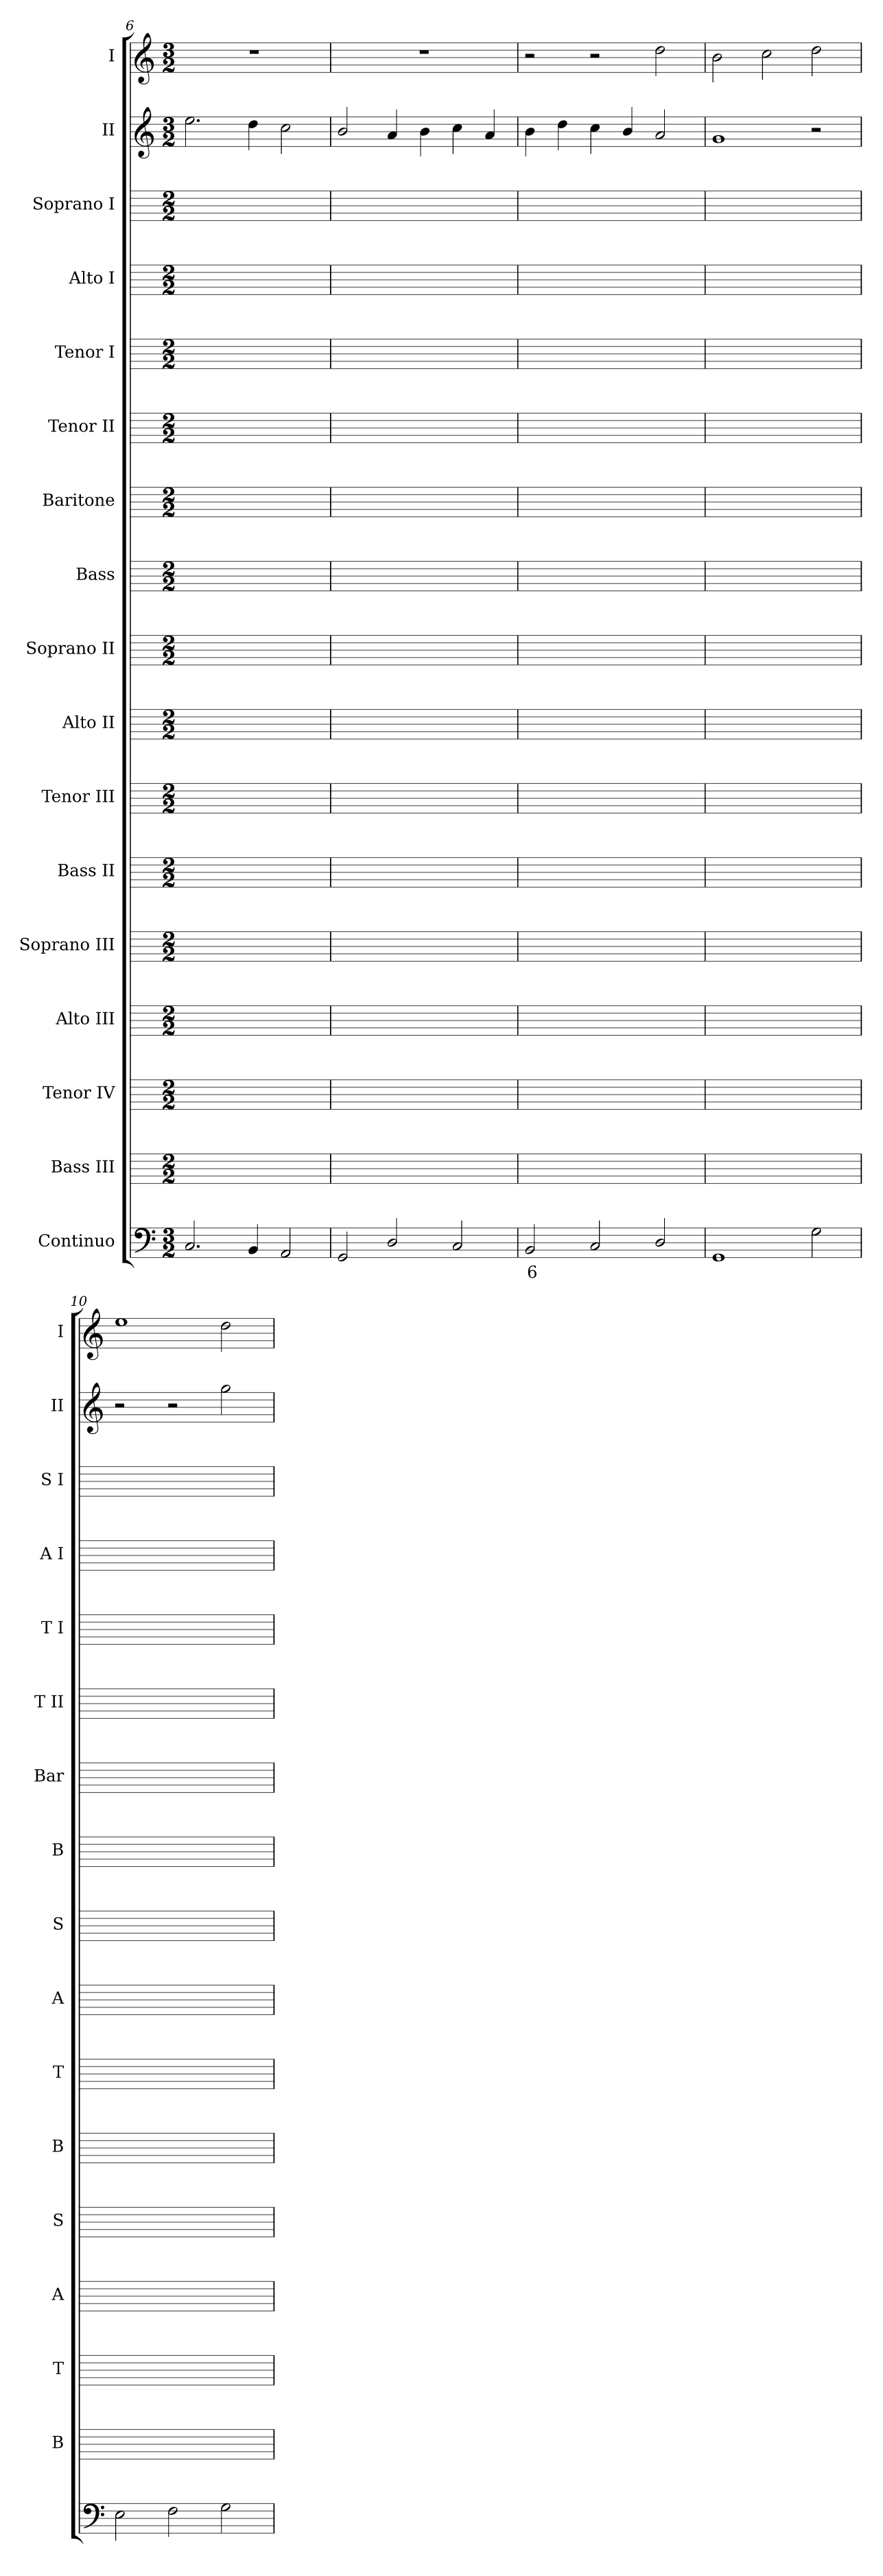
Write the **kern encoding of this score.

**kern	**text	**kern	**kern	**kern	**kern	**kern	**kern	**kern	**kern	**kern	**kern	**kern	**kern	**kern	**kern	**kern	**kern
*part17	*part17	*part16	*part15	*part14	*part13	*part12	*part11	*part10	*part9	*part8	*part7	*part6	*part5	*part4	*part3	*part2	*part1
*staff17	*staff17	*staff16	*staff15	*staff14	*staff13	*staff12	*staff11	*staff10	*staff9	*staff8	*staff7	*staff6	*staff5	*staff4	*staff3	*staff2	*staff1
*I"Continuo	*	*I"Bass III	*I"Tenor IV	*I"Alto III	*I"Soprano III	*I"Bass II	*I"Tenor III	*I"Alto II	*I"Soprano II	*I"Bass	*I"Baritone	*I"Tenor II	*I"Tenor I	*I"Alto I	*I"Soprano I	*I"II	*I"I
*	*	*I'B	*I'T	*I'A	*I'S	*I'B	*I'T	*I'A	*I'S	*I'B	*I'Bar	*I'T II	*I'T I	*I'A I	*I'S I	*I'II	*I'I
*clefF4	*	*	*	*	*	*	*	*	*	*	*	*	*	*	*	*clefG2	*clefG2
*	*	*ITrd4c7	*ITrd4c7	*ITrd4c7	*ITrd4c7	*ITrd4c7	*ITrd4c7	*ITrd4c7	*ITrd4c7	*	*	*	*	*	*	*	*
*k[]	*	*	*	*	*	*	*	*	*	*	*	*	*	*	*	*k[]	*k[]
*C:	*	*	*	*	*	*	*	*	*	*	*	*	*	*	*	*C:	*C:
*M3/2	*	*M2/2	*M2/2	*M2/2	*M2/2	*M2/2	*M2/2	*M2/2	*M2/2	*M2/2	*M2/2	*M2/2	*M2/2	*M2/2	*M2/2	*M3/2	*M3/2
=6	=6	=6	=6	=6	=6	=6	=6	=6	=6	=6	=6	=6	=6	=6	=6	=6	=6
!	!	!	!	!	!	!	!	!	!	!	!	!	!	!	!	!	!LO:N:vis=1
2.C	.	1.r	1.r	1.r	1.r	1.r	1.r	1.r	1.r	1.r	1.r	1.r	1.r	1.r	1.r	2.ee	1.r
4BB	.	.	.	.	.	.	.	.	.	.	.	.	.	.	.	4dd	.
2AA	.	.	.	.	.	.	.	.	.	.	.	.	.	.	.	2cc	.
=7	=7	=7	=7	=7	=7	=7	=7	=7	=7	=7	=7	=7	=7	=7	=7	=7	=7
!	!	!	!	!	!	!	!	!	!	!	!	!	!	!	!	!	!LO:N:vis=1
2GG	.	1.r	1.r	1.r	1.r	1.r	1.r	1.r	1.r	1.r	1.r	1.r	1.r	1.r	1.r	2b/	1.r
2D/	.	.	.	.	.	.	.	.	.	.	.	.	.	.	.	4a	.
.	.	.	.	.	.	.	.	.	.	.	.	.	.	.	.	4b	.
2C	.	.	.	.	.	.	.	.	.	.	.	.	.	.	.	4cc	.
.	.	.	.	.	.	.	.	.	.	.	.	.	.	.	.	4a	.
=8	=8	=8	=8	=8	=8	=8	=8	=8	=8	=8	=8	=8	=8	=8	=8	=8	=8
!	!LO:LY:b	!	!	!	!	!	!	!	!	!	!	!	!	!	!	!	!
2BB	6	1.r	1.r	1.r	1.r	1.r	1.r	1.r	1.r	1.r	1.r	1.r	1.r	1.r	1.r	4b	2r
.	.	.	.	.	.	.	.	.	.	.	.	.	.	.	.	4dd	.
2C	.	.	.	.	.	.	.	.	.	.	.	.	.	.	.	4cc	2r
.	.	.	.	.	.	.	.	.	.	.	.	.	.	.	.	4b/	.
2D/	.	.	.	.	.	.	.	.	.	.	.	.	.	.	.	2a	2dd
=9	=9	=9	=9	=9	=9	=9	=9	=9	=9	=9	=9	=9	=9	=9	=9	=9	=9
1GG	.	1.r	1.r	1.r	1.r	1.r	1.r	1.r	1.r	1.r	1.r	1.r	1.r	1.r	1.r	1g	2b
.	.	.	.	.	.	.	.	.	.	.	.	.	.	.	.	.	2cc
2G	.	.	.	.	.	.	.	.	.	.	.	.	.	.	.	2r	2dd
=10	=10	=10	=10	=10	=10	=10	=10	=10	=10	=10	=10	=10	=10	=10	=10	=10	=10
2E	.	1.r	1.r	1.r	1.r	1.r	1.r	1.r	1.r	1.r	1.r	1.r	1.r	1.r	1.r	2r	1ee
2F	.	.	.	.	.	.	.	.	.	.	.	.	.	.	.	2r	.
2G	.	.	.	.	.	.	.	.	.	.	.	.	.	.	.	2gg	2dd
=	=	=	=	=	=	=	=	=	=	=	=	=	=	=	=	=	=
*-	*-	*-	*-	*-	*-	*-	*-	*-	*-	*-	*-	*-	*-	*-	*-	*-	*-
